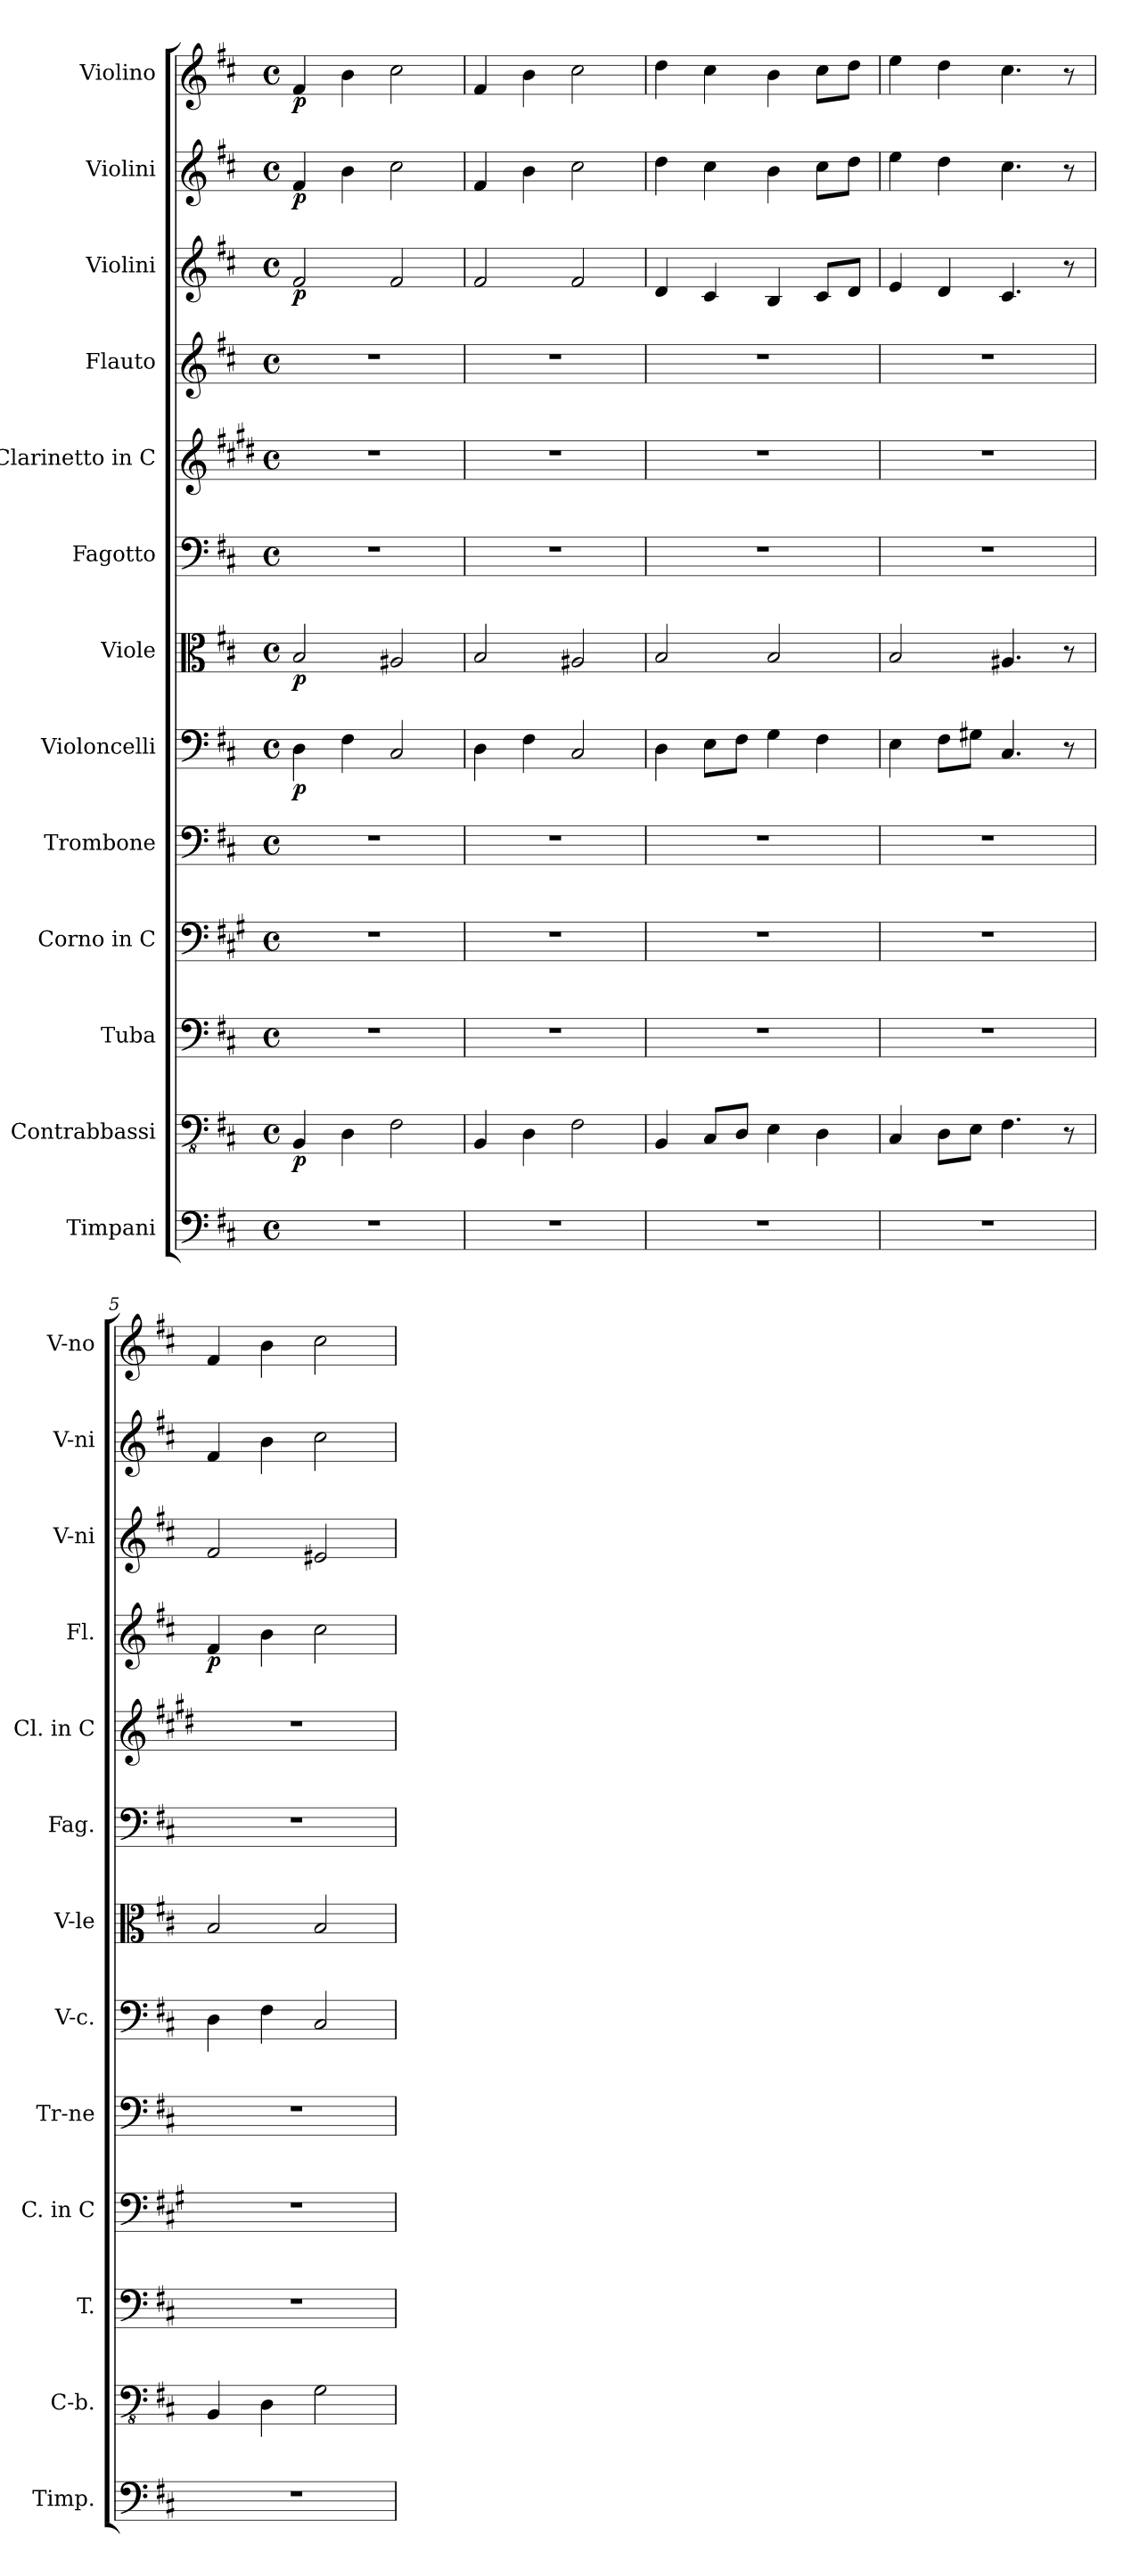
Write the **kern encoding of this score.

**kern	**kern	**dynam	**kern	**kern	**kern	**kern	**dynam	**kern	**dynam	**kern	**kern	**kern	**dynam	**kern	**dynam	**kern	**dynam	**kern	**dynam
*part13	*part12	*part12	*part11	*part10	*part9	*part8	*part8	*part7	*part7	*part6	*part5	*part4	*part4	*part3	*part3	*part2	*part2	*part1	*part1
*staff13	*staff12	*staff12	*staff11	*staff10	*staff9	*staff8	*staff8	*staff7	*staff7	*staff6	*staff5	*staff4	*staff4	*staff3	*staff3	*staff2	*staff2	*staff1	*staff1
*I"Timpani	*I"Contrabbassi	*	*I"Tuba	*I"Corno in C	*I"Trombone	*I"Violoncelli	*	*I"Viole	*	*I"Fagotto	*I"Clarinetto in C	*I"Flauto	*	*I"Violini	*	*I"Violini	*	*I"Violino	*
*I'Timp.	*I'C-b.	*	*I'T.	*I'C. in C	*I'Tr-ne	*I'V-c.	*	*I'V-le	*	*I'Fag.	*I'Cl. in C	*I'Fl.	*	*I'V-ni	*	*I'V-ni	*	*I'V-no	*
*clefF4	*clefFv4	*	*clefF4	*clefF4	*clefF4	*clefF4	*	*clefC3	*	*clefF4	*clefG2	*clefG2	*	*clefG2	*	*clefG2	*	*clefG2	*
*	*	*	*	*ITrd4c7	*	*	*	*	*	*	*ITrd1c2	*	*	*	*	*	*	*	*
*k[f#c#]	*k[f#c#]	*	*k[f#c#]	*k[f#c#]	*k[f#c#]	*k[f#c#]	*	*k[f#c#]	*	*k[f#c#]	*k[f#c#]	*k[f#c#]	*	*k[f#c#]	*	*k[f#c#]	*	*k[f#c#]	*
*M4/4	*M4/4	*	*M4/4	*M4/4	*M4/4	*M4/4	*	*M4/4	*	*M4/4	*M4/4	*M4/4	*	*M4/4	*	*M4/4	*	*M4/4	*
*met(c)	*met(c)	*	*met(c)	*met(c)	*met(c)	*met(c)	*	*met(c)	*	*met(c)	*met(c)	*met(c)	*	*met(c)	*	*met(c)	*	*met(c)	*
*MM50	*MM50	*	*MM50	*MM50	*MM50	*MM50	*	*MM50	*	*MM50	*MM50	*MM50	*	*MM50	*	*MM50	*	*MM50	*
=1	=1	=1	=1	=1	=1	=1	=1	=1	=1	=1	=1	=1	=1	=1	=1	=1	=1	=1	=1
!	!	!LO:DY:b	!	!	!	!	!LO:DY:b	!	!LO:DY:b	!	!	!	!	!	!LO:DY:b	!	!LO:DY:b	!	!LO:DY:b
1r	4BBB/	p	1r	1r	1r	4D\	p	2B/	p	1r	1r	1r	.	2f#/	p	4f#/	p	4f#/	p
.	4DD\	.	.	.	.	4F#\	.	.	.	.	.	.	.	.	.	4b\	.	4b\	.
.	2FF#\	.	.	.	.	2C#/	.	2A#X/	.	.	.	.	.	2f#/	.	2cc#\	.	2cc#\	.
=2	=2	=2	=2	=2	=2	=2	=2	=2	=2	=2	=2	=2	=2	=2	=2	=2	=2	=2	=2
1r	4BBB/	.	1r	1r	1r	4D\	.	2B/	.	1r	1r	1r	.	2f#/	.	4f#/	.	4f#/	.
.	4DD\	.	.	.	.	4F#\	.	.	.	.	.	.	.	.	.	4b\	.	4b\	.
.	2FF#\	.	.	.	.	2C#/	.	2A#X/	.	.	.	.	.	2f#/	.	2cc#\	.	2cc#\	.
=3	=3	=3	=3	=3	=3	=3	=3	=3	=3	=3	=3	=3	=3	=3	=3	=3	=3	=3	=3
1r	4BBB/	.	1r	1r	1r	4D\	.	2B/	.	1r	1r	1r	.	4d/	.	4dd\	.	4dd\	.
.	8CC#/L	.	.	.	.	8E\L	.	.	.	.	.	.	.	4c#/	.	4cc#\	.	4cc#\	.
.	8DD/J	.	.	.	.	8F#\J	.	.	.	.	.	.	.	.	.	.	.	.	.
.	4EE\	.	.	.	.	4G\	.	2B/	.	.	.	.	.	4B/	.	4b\	.	4b\	.
.	4DD\	.	.	.	.	4F#\	.	.	.	.	.	.	.	8c#/L	.	8cc#\L	.	8cc#\L	.
.	.	.	.	.	.	.	.	.	.	.	.	.	.	8d/J	.	8dd\J	.	8dd\J	.
=4	=4	=4	=4	=4	=4	=4	=4	=4	=4	=4	=4	=4	=4	=4	=4	=4	=4	=4	=4
1r	4CC#/	.	1r	1r	1r	4E\	.	2B/	.	1r	1r	1r	.	4e/	.	4ee\	.	4ee\	.
.	8DD\L	.	.	.	.	8F#\L	.	.	.	.	.	.	.	4d/	.	4dd\	.	4dd\	.
.	8EE\J	.	.	.	.	8G#X\J	.	.	.	.	.	.	.	.	.	.	.	.	.
.	4.FF#\	.	.	.	.	4.C#/	.	4.A#X/	.	.	.	.	.	4.c#/	.	4.cc#\	.	4.cc#\	.
.	8r	.	.	.	.	8r	.	8r	.	.	.	.	.	8r	.	8r	.	8r	.
!!LO:PB:g=z
=5	=5	=5	=5	=5	=5	=5	=5	=5	=5	=5	=5	=5	=5	=5	=5	=5	=5	=5	=5
!	!	!	!	!	!	!	!	!	!	!	!	!	!LO:DY:b	!	!	!	!	!	!
1r	4BBB/	.	1r	1r	1r	4D\	.	2B/	.	1r	1r	4f#/	p	2f#/	.	4f#/	.	4f#/	.
.	4DD\	.	.	.	.	4F#\	.	.	.	.	.	4b\	.	.	.	4b\	.	4b\	.
.	2GG\	.	.	.	.	2C#/	.	2B/	.	.	.	2cc#\	.	2e#X/	.	2cc#\	.	2cc#\	.
=	=	=	=	=	=	=	=	=	=	=	=	=	=	=	=	=	=	=	=
*-	*-	*-	*-	*-	*-	*-	*-	*-	*-	*-	*-	*-	*-	*-	*-	*-	*-	*-	*-
